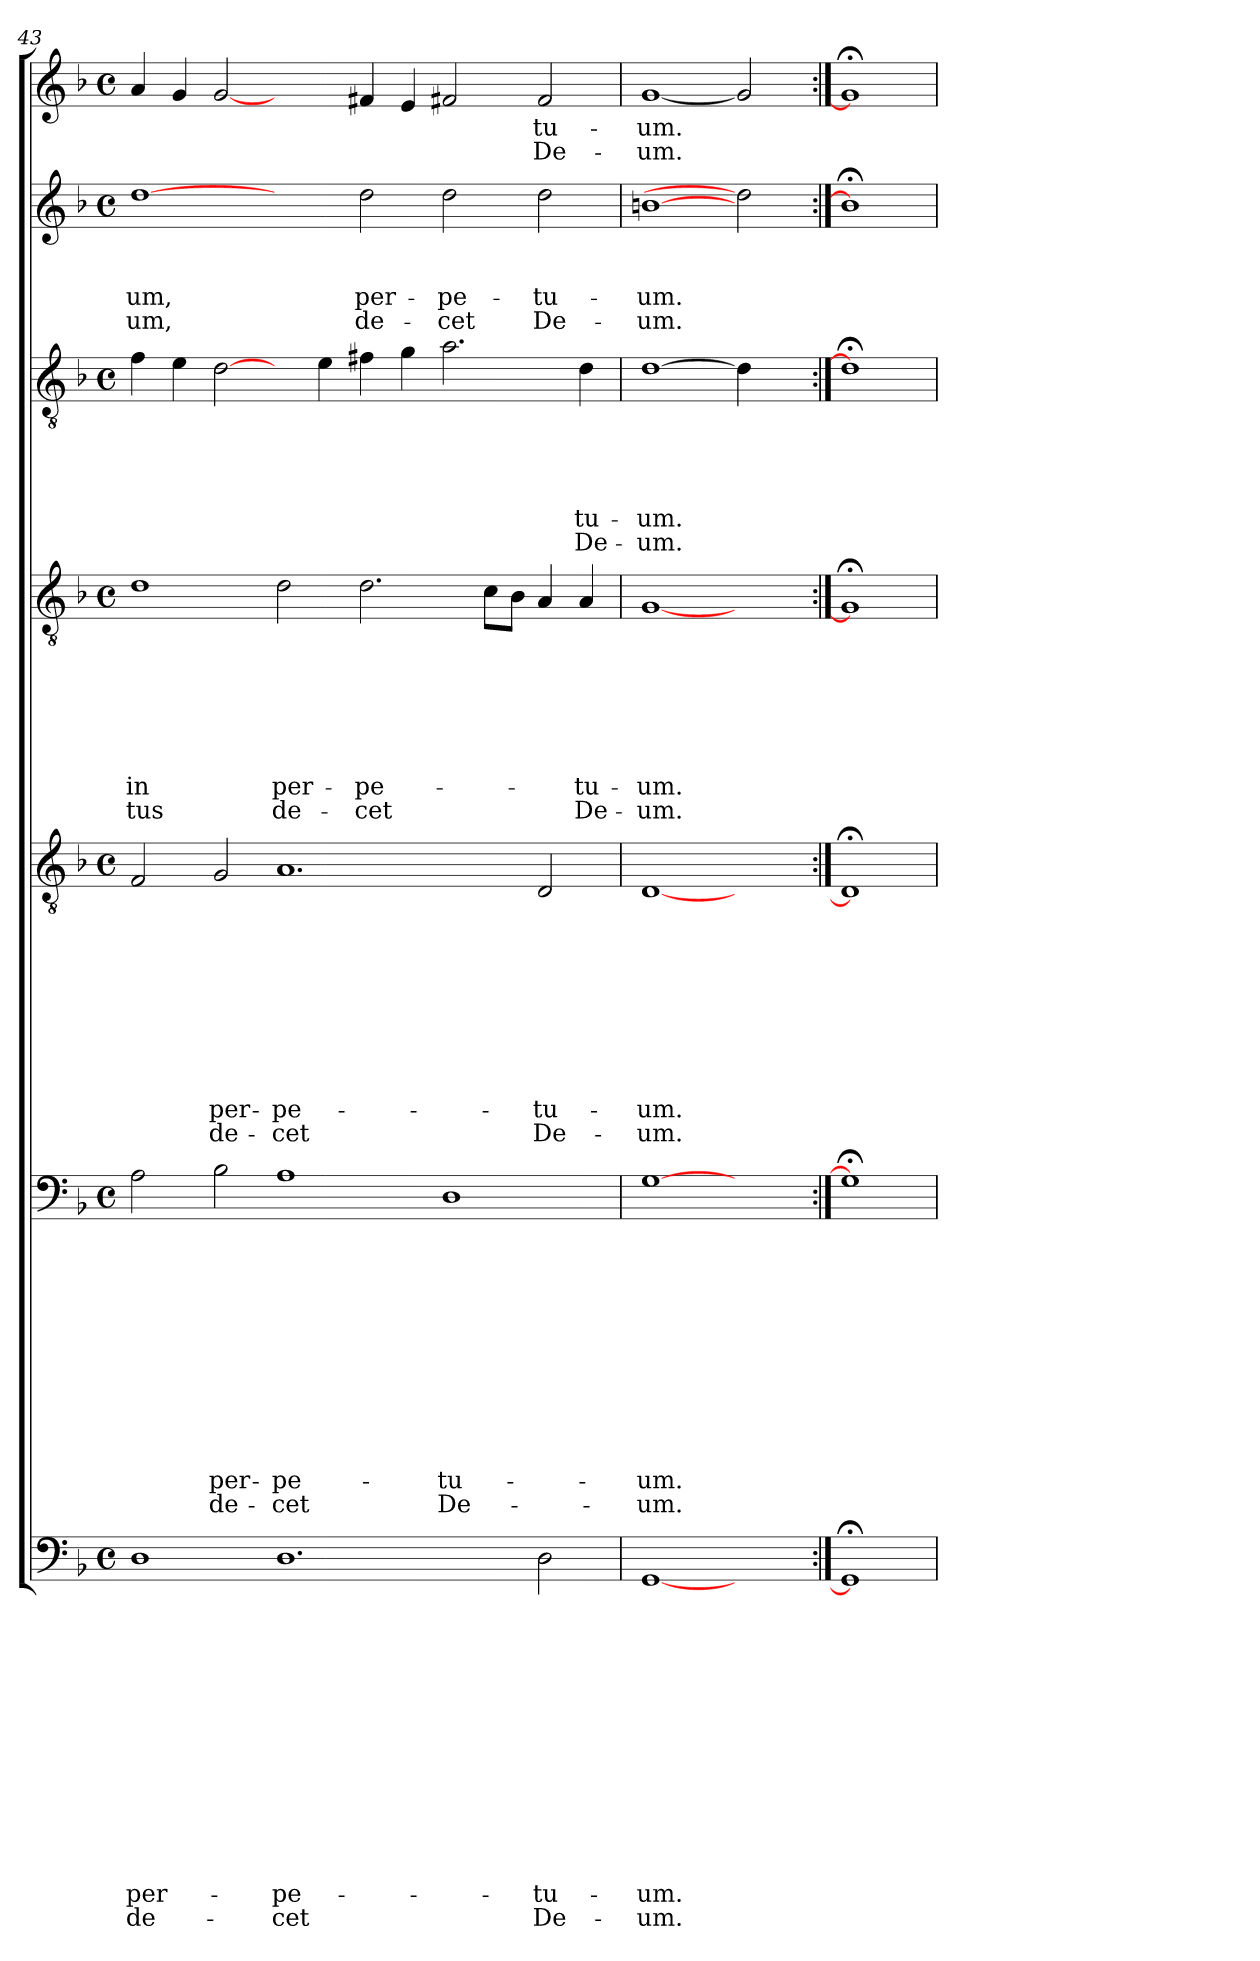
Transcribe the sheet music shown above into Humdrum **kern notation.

**kern	**text	**text	**text	**text	**text	**text	**text	**text	**text	**text	**text	**text	**text	**text	**kern	**text	**text	**text	**text	**text	**text	**text	**text	**text	**text	**text	**text	**kern	**text	**text	**text	**text	**text	**text	**text	**text	**text	**text	**kern	**text	**text	**text	**text	**text	**text	**text	**text	**kern	**text	**text	**text	**text	**text	**text	**kern	**text	**text	**text	**text	**kern	**text	**text
*part7	*part7	*part7	*part7	*part7	*part7	*part7	*part7	*part7	*part7	*part7	*part7	*part7	*part7	*part7	*part6	*part6	*part6	*part6	*part6	*part6	*part6	*part6	*part6	*part6	*part6	*part6	*part6	*part5	*part5	*part5	*part5	*part5	*part5	*part5	*part5	*part5	*part5	*part5	*part4	*part4	*part4	*part4	*part4	*part4	*part4	*part4	*part4	*part3	*part3	*part3	*part3	*part3	*part3	*part3	*part2	*part2	*part2	*part2	*part2	*part1	*part1	*part1
*staff7	*staff7	*staff7	*staff7	*staff7	*staff7	*staff7	*staff7	*staff7	*staff7	*staff7	*staff7	*staff7	*staff7	*staff7	*staff6	*staff6	*staff6	*staff6	*staff6	*staff6	*staff6	*staff6	*staff6	*staff6	*staff6	*staff6	*staff6	*staff5	*staff5	*staff5	*staff5	*staff5	*staff5	*staff5	*staff5	*staff5	*staff5	*staff5	*staff4	*staff4	*staff4	*staff4	*staff4	*staff4	*staff4	*staff4	*staff4	*staff3	*staff3	*staff3	*staff3	*staff3	*staff3	*staff3	*staff2	*staff2	*staff2	*staff2	*staff2	*staff1	*staff1	*staff1
*clefF4	*	*	*	*	*	*	*	*	*	*	*	*	*	*	*clefF4	*	*	*	*	*	*	*	*	*	*	*	*	*clefGv2	*	*	*	*	*	*	*	*	*	*	*clefGv2	*	*	*	*	*	*	*	*	*clefGv2	*	*	*	*	*	*	*clefG2	*	*	*	*	*clefG2	*	*
*k[b-]	*	*	*	*	*	*	*	*	*	*	*	*	*	*	*k[b-]	*	*	*	*	*	*	*	*	*	*	*	*	*k[b-]	*	*	*	*	*	*	*	*	*	*	*k[b-]	*	*	*	*	*	*	*	*	*k[b-]	*	*	*	*	*	*	*k[b-]	*	*	*	*	*k[b-]	*	*
*F:	*	*	*	*	*	*	*	*	*	*	*	*	*	*	*F:	*	*	*	*	*	*	*	*	*	*	*	*	*F:	*	*	*	*	*	*	*	*	*	*	*F:	*	*	*	*	*	*	*	*	*F:	*	*	*	*	*	*	*F:	*	*	*	*	*F:	*	*
*M4/4	*	*	*	*	*	*	*	*	*	*	*	*	*	*	*M4/4	*	*	*	*	*	*	*	*	*	*	*	*	*M4/4	*	*	*	*	*	*	*	*	*	*	*M4/4	*	*	*	*	*	*	*	*	*M4/4	*	*	*	*	*	*	*M4/4	*	*	*	*	*M4/4	*	*
*met(c)	*	*	*	*	*	*	*	*	*	*	*	*	*	*	*met(c)	*	*	*	*	*	*	*	*	*	*	*	*	*met(c)	*	*	*	*	*	*	*	*	*	*	*met(c)	*	*	*	*	*	*	*	*	*met(c)	*	*	*	*	*	*	*met(c)	*	*	*	*	*met(c)	*	*
=43	=43	=43	=43	=43	=43	=43	=43	=43	=43	=43	=43	=43	=43	=43	=43	=43	=43	=43	=43	=43	=43	=43	=43	=43	=43	=43	=43	=43	=43	=43	=43	=43	=43	=43	=43	=43	=43	=43	=43	=43	=43	=43	=43	=43	=43	=43	=43	=43	=43	=43	=43	=43	=43	=43	=43	=43	=43	=43	=43	=43	=43	=43
!	!	!	!	!	!	!	!	!	!	!	!	!	!LO:LY:b	!LO:LY:b	!	!	!	!	!	!	!	!	!	!	!	!	!	!	!	!	!	!	!	!	!	!	!	!	!	!	!	!	!	!	!	!LO:LY:b	!LO:LY:b	!	!	!	!	!	!	!	!	!	!	!LO:LY:b	!LO:LY:b	!	!	!
1D	.	.	.	.	.	.	.	.	.	.	.	.	per-	de-	2A\	.	.	.	.	.	.	.	.	.	.	.	.	2F/	.	.	.	.	.	.	.	.	.	.	1d	.	.	.	.	.	.	in	-tus	4f\	.	.	.	.	.	.	[1dd	.	.	-um,	-um,	4a/	.	.
.	.	.	.	.	.	.	.	.	.	.	.	.	.	.	.	.	.	.	.	.	.	.	.	.	.	.	.	.	.	.	.	.	.	.	.	.	.	.	.	.	.	.	.	.	.	.	.	4e\	.	.	.	.	.	.	.	.	.	.	.	4g/	.	.
!	!	!	!	!	!	!	!	!	!	!	!	!	!	!	!	!	!	!	!	!	!	!	!	!	!	!LO:LY:b	!LO:LY:b	!	!	!	!	!	!	!	!	!	!LO:LY:b	!LO:LY:b	!	!	!	!	!	!	!	!	!	!	!	!	!	!	!	!	!	!	!	!	!	!	!	!
.	.	.	.	.	.	.	.	.	.	.	.	.	.	.	2B-\	.	.	.	.	.	.	.	.	.	.	per-	de-	2G/	.	.	.	.	.	.	.	.	per-	de-	.	.	.	.	.	.	.	.	.	[2d\	.	.	.	.	.	.	.	.	.	.	.	[2g	.	.
!	!	!	!	!	!	!	!	!	!	!	!	!	!LO:LY:b	!LO:LY:b	!	!	!	!	!	!	!	!	!	!	!	!LO:LY:b	!LO:LY:b	!	!	!	!	!	!	!	!	!	!LO:LY:b	!LO:LY:b	!	!	!	!	!	!	!	!LO:LY:b	!LO:LY:b	!	!	!	!	!	!	!	!	!	!	!	!	!	!	!
1.D	.	.	.	.	.	.	.	.	.	.	.	.	-pe-	-cet	1A	.	.	.	.	.	.	.	.	.	.	-pe-	-cet	1.A	.	.	.	.	.	.	.	.	-pe-	-cet	2d\	.	.	.	.	.	.	per-	de-	4ryy	.	.	.	.	.	.	2ryy	.	.	.	.	2ryy	.	.
.	.	.	.	.	.	.	.	.	.	.	.	.	.	.	.	.	.	.	.	.	.	.	.	.	.	.	.	.	.	.	.	.	.	.	.	.	.	.	.	.	.	.	.	.	.	.	.	4e\	.	.	.	.	.	.	.	.	.	.	.	.	.	.
!	!	!	!	!	!	!	!	!	!	!	!	!	!	!	!	!	!	!	!	!	!	!	!	!	!	!	!	!	!	!	!	!	!	!	!	!	!	!	!	!	!	!	!	!	!	!LO:LY:b	!LO:LY:b	!	!	!	!	!	!	!	!	!	!	!LO:LY:b	!LO:LY:b	!	!	!
.	.	.	.	.	.	.	.	.	.	.	.	.	.	.	.	.	.	.	.	.	.	.	.	.	.	.	.	.	.	.	.	.	.	.	.	.	.	.	2.d\	.	.	.	.	.	.	-pe-	-cet	4f#X\	.	.	.	.	.	.	2dd\	.	.	per-	de-	4f#X/	.	.
.	.	.	.	.	.	.	.	.	.	.	.	.	.	.	.	.	.	.	.	.	.	.	.	.	.	.	.	.	.	.	.	.	.	.	.	.	.	.	.	.	.	.	.	.	.	.	.	4g\	.	.	.	.	.	.	.	.	.	.	.	4e/	.	.
!	!	!	!	!	!	!	!	!	!	!	!	!	!	!	!	!	!	!	!	!	!	!	!	!	!	!LO:LY:b	!LO:LY:b	!	!	!	!	!	!	!	!	!	!	!	!	!	!	!	!	!	!	!	!	!	!	!	!	!	!	!	!	!	!	!LO:LY:b	!LO:LY:b	!	!	!
.	.	.	.	.	.	.	.	.	.	.	.	.	.	.	1D	.	.	.	.	.	.	.	.	.	.	-tu-	De-	.	.	.	.	.	.	.	.	.	.	.	.	.	.	.	.	.	.	.	.	2.a\	.	.	.	.	.	.	2dd\	.	.	-pe-	-cet	2f#X/	.	.
.	.	.	.	.	.	.	.	.	.	.	.	.	.	.	.	.	.	.	.	.	.	.	.	.	.	.	.	.	.	.	.	.	.	.	.	.	.	.	8c\L	.	.	.	.	.	.	.	.	.	.	.	.	.	.	.	.	.	.	.	.	.	.	.
.	.	.	.	.	.	.	.	.	.	.	.	.	.	.	.	.	.	.	.	.	.	.	.	.	.	.	.	.	.	.	.	.	.	.	.	.	.	.	8B-\J	.	.	.	.	.	.	.	.	.	.	.	.	.	.	.	.	.	.	.	.	.	.	.
!	!	!	!	!	!	!	!	!	!	!	!	!	!LO:LY:b	!LO:LY:b	!	!	!	!	!	!	!	!	!	!	!	!	!	!	!	!	!	!	!	!	!	!	!LO:LY:b	!LO:LY:b	!	!	!	!	!	!	!	!	!	!	!	!	!	!	!	!	!	!	!	!LO:LY:b	!LO:LY:b	!	!LO:LY:b	!LO:LY:b
2D\	.	.	.	.	.	.	.	.	.	.	.	.	-tu-	De-	.	.	.	.	.	.	.	.	.	.	.	.	.	2D/	.	.	.	.	.	.	.	.	-tu-	De-	4A/	.	.	.	.	.	.	.	.	.	.	.	.	.	.	.	2dd\	.	.	-tu-	De-	2f#/	-tu-	De-
!	!	!	!	!	!	!	!	!	!	!	!	!	!	!	!	!	!	!	!	!	!	!	!	!	!	!	!	!	!	!	!	!	!	!	!	!	!	!	!	!	!	!	!	!	!	!LO:LY:b	!LO:LY:b	!	!	!	!	!	!LO:LY:b	!LO:LY:b	!	!	!	!	!	!	!	!
.	.	.	.	.	.	.	.	.	.	.	.	.	.	.	.	.	.	.	.	.	.	.	.	.	.	.	.	.	.	.	.	.	.	.	.	.	.	.	4A/	.	.	.	.	.	.	-tu-	De-	4d\	.	.	.	.	-tu-	De-	.	.	.	.	.	.	.	.
=44	=44	=44	=44	=44	=44	=44	=44	=44	=44	=44	=44	=44	=44	=44	=44	=44	=44	=44	=44	=44	=44	=44	=44	=44	=44	=44	=44	=44	=44	=44	=44	=44	=44	=44	=44	=44	=44	=44	=44	=44	=44	=44	=44	=44	=44	=44	=44	=44	=44	=44	=44	=44	=44	=44	=44	=44	=44	=44	=44	=44	=44	=44
!	!	!	!	!	!	!	!	!	!	!	!	!	!LO:LY:b	!LO:LY:b	!	!	!	!	!	!	!	!	!	!	!	!LO:LY:b	!LO:LY:b	!	!	!	!	!	!	!	!	!	!LO:LY:b	!LO:LY:b	!	!	!	!	!	!	!	!LO:LY:b	!LO:LY:b	!	!	!	!	!	!LO:LY:b	!LO:LY:b	!	!	!	!LO:LY:b	!LO:LY:b	!	!LO:LY:b	!LO:LY:b
[1GG	.	.	.	.	.	.	.	.	.	.	.	.	-um.	-um.	[1G	.	.	.	.	.	.	.	.	.	.	-um.	-um.	[1D	.	.	.	.	.	.	.	.	-um.	-um.	[1G	.	.	.	.	.	.	-um.	-um.	[1d	.	.	.	.	-um.	-um.	[1bn	.	.	-um.	-um.	[1g	-um.	-um.
2ryy	.	.	.	.	.	.	.	.	.	.	.	.	.	.	2ryy	.	.	.	.	.	.	.	.	.	.	.	.	2ryy	.	.	.	.	.	.	.	.	.	.	2ryy	.	.	.	.	.	.	.	.	4d\]	.	.	.	.	.	.	2dd]	.	.	.	.	2g]	.	.
.	.	.	.	.	.	.	.	.	.	.	.	.	.	.	.	.	.	.	.	.	.	.	.	.	.	.	.	.	.	.	.	.	.	.	.	.	.	.	.	.	.	.	.	.	.	.	.	4ryy	.	.	.	.	.	.	.	.	.	.	.	.	.	.
=45:|!	=45:|!	=45:|!	=45:|!	=45:|!	=45:|!	=45:|!	=45:|!	=45:|!	=45:|!	=45:|!	=45:|!	=45:|!	=45:|!	=45:|!	=45:|!	=45:|!	=45:|!	=45:|!	=45:|!	=45:|!	=45:|!	=45:|!	=45:|!	=45:|!	=45:|!	=45:|!	=45:|!	=45:|!	=45:|!	=45:|!	=45:|!	=45:|!	=45:|!	=45:|!	=45:|!	=45:|!	=45:|!	=45:|!	=45:|!	=45:|!	=45:|!	=45:|!	=45:|!	=45:|!	=45:|!	=45:|!	=45:|!	=45:|!	=45:|!	=45:|!	=45:|!	=45:|!	=45:|!	=45:|!	=45:|!	=45:|!	=45:|!	=45:|!	=45:|!	=45:|!	=45:|!	=45:|!
1GG;]	.	.	.	.	.	.	.	.	.	.	.	.	.	.	1G;]	.	.	.	.	.	.	.	.	.	.	.	.	1D;]	.	.	.	.	.	.	.	.	.	.	1G;]	.	.	.	.	.	.	.	.	1d;]	.	.	.	.	.	.	1b;]	.	.	.	.	1g;]	.	.
=	=	=	=	=	=	=	=	=	=	=	=	=	=	=	=	=	=	=	=	=	=	=	=	=	=	=	=	=	=	=	=	=	=	=	=	=	=	=	=	=	=	=	=	=	=	=	=	=	=	=	=	=	=	=	=	=	=	=	=	=	=	=
*-	*-	*-	*-	*-	*-	*-	*-	*-	*-	*-	*-	*-	*-	*-	*-	*-	*-	*-	*-	*-	*-	*-	*-	*-	*-	*-	*-	*-	*-	*-	*-	*-	*-	*-	*-	*-	*-	*-	*-	*-	*-	*-	*-	*-	*-	*-	*-	*-	*-	*-	*-	*-	*-	*-	*-	*-	*-	*-	*-	*-	*-	*-
